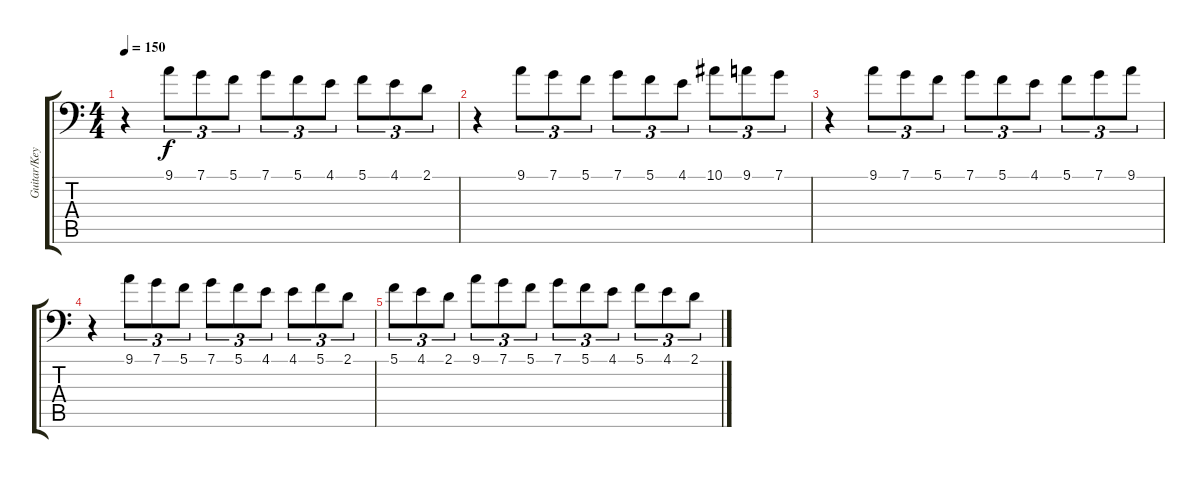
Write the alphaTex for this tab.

\track ("Guitar/Keyboard" "Guitar/Key") {instrument lead8bassandlead}
\staff {score tabs}
\tuning (C4 G3 Eb3 Bb2 F2 Bb1) {hide}
\ts (4 4)
\tempo 150
\clef f4
\ks c
r.4{dy f} 9.1.8{tu (3 2)} 7.1.8{tu (3 2)} 5.1.8{tu (3 2)} 7.1.8{tu (3 2)} 5.1.8{tu (3 2)} 4.1.8{tu (3 2)} 5.1.8{tu (3 2)} 4.1.8{tu (3 2)} 2.1.8{tu (3 2)} |
r.4 9.1.8{tu (3 2)} 7.1.8{tu (3 2)} 5.1.8{tu (3 2)} 7.1.8{tu (3 2)} 5.1.8{tu (3 2)} 4.1.8{tu (3 2)} 10.1.8{tu (3 2)} 9.1.8{tu (3 2)} 7.1.8{tu (3 2)} |
r.4 9.1.8{tu (3 2)} 7.1.8{tu (3 2)} 5.1.8{tu (3 2)} 7.1.8{tu (3 2)} 5.1.8{tu (3 2)} 4.1.8{tu (3 2)} 5.1.8{tu (3 2)} 7.1.8{tu (3 2)} 9.1.8{tu (3 2)} |
r.4 9.1.8{tu (3 2)} 7.1.8{tu (3 2)} 5.1.8{tu (3 2)} 7.1.8{tu (3 2)} 5.1.8{tu (3 2)} 4.1.8{tu (3 2)} 4.1.8{tu (3 2)} 5.1.8{tu (3 2)} 2.1.8{tu (3 2)} |
5.1.8{tu (3 2) volume 13 balance 0} 4.1.8{tu (3 2)} 2.1.8{tu (3 2)} 9.1.8{tu (3 2)} 7.1.8{tu (3 2)} 5.1.8{tu (3 2)} 7.1.8{tu (3 2)} 5.1.8{tu (3 2)} 4.1.8{tu (3 2)} 5.1.8{tu (3 2)} 4.1.8{tu (3 2)} 2.1.8{tu (3 2)}
